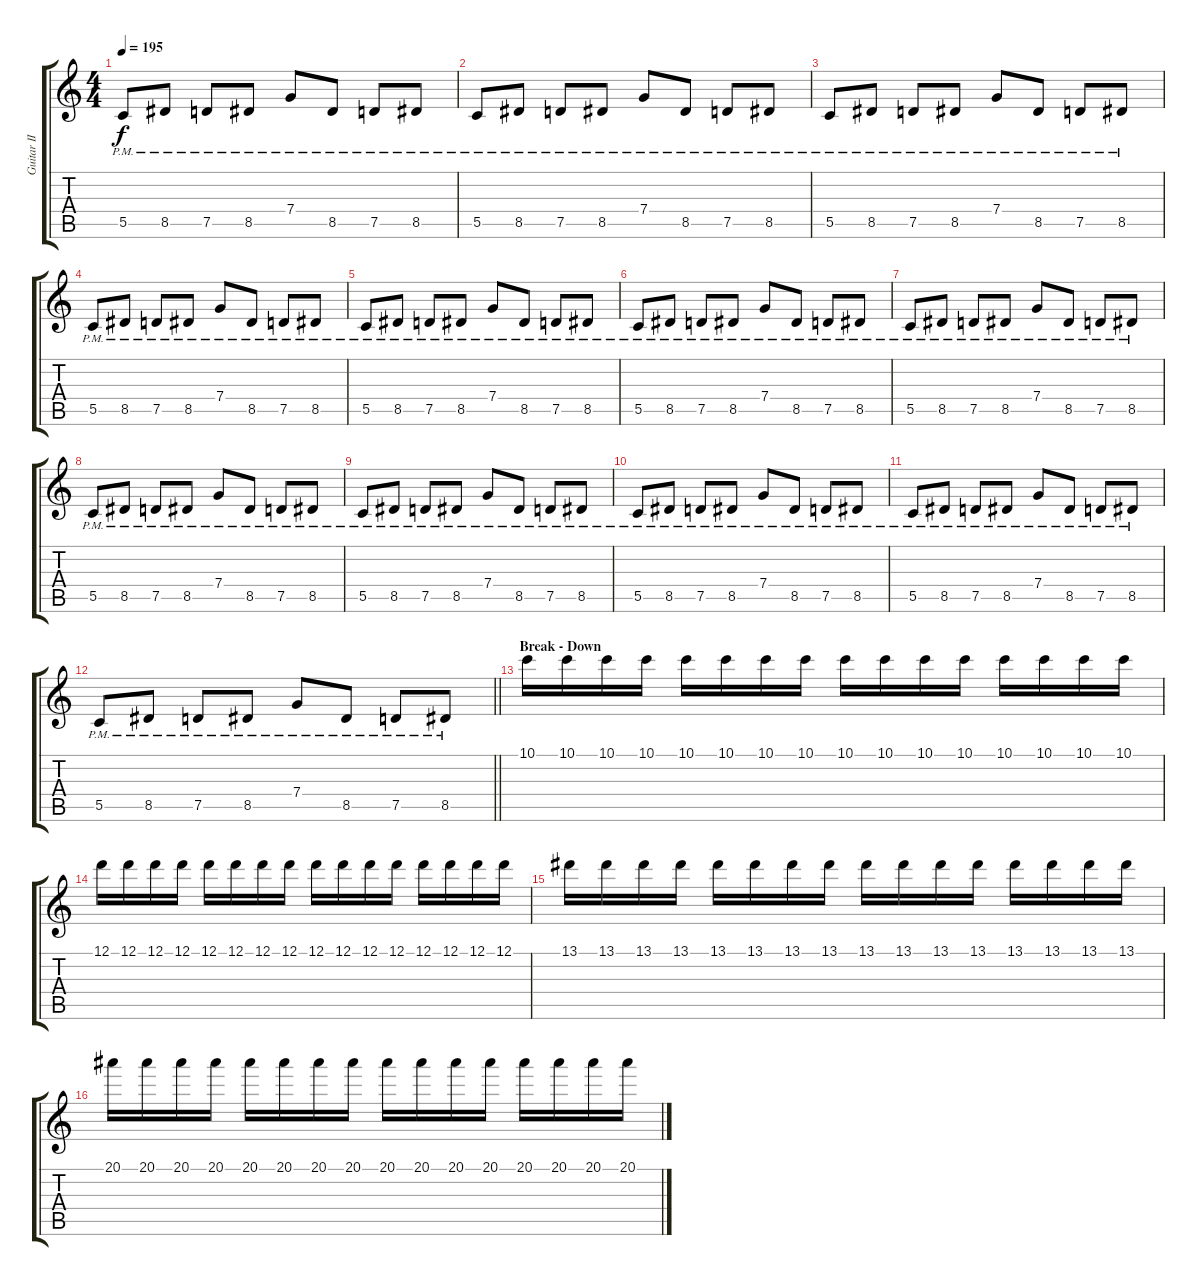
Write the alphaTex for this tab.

\track ("Guitar II" "Guitar II") {instrument distortionguitar}
\staff {score tabs}
\tuning (D4 A3 F3 C3 G2 C2) {hide}
\ts (4 4)
\tempo 195
\clef g2
\ks c
5.5{pm}.8{dy f} 8.5{pm}.8 7.5{pm}.8 8.5{pm}.8 7.4{pm}.8 8.5{pm}.8 7.5{pm}.8 8.5{pm}.8 |
5.5{pm}.8 8.5{pm}.8 7.5{pm}.8 8.5{pm}.8 7.4{pm}.8 8.5{pm}.8 7.5{pm}.8 8.5{pm}.8 |
5.5{pm}.8 8.5{pm}.8 7.5{pm}.8 8.5{pm}.8 7.4{pm}.8 8.5{pm}.8 7.5{pm}.8 8.5{pm}.8 |
5.5{pm}.8 8.5{pm}.8 7.5{pm}.8 8.5{pm}.8 7.4{pm}.8 8.5{pm}.8 7.5{pm}.8 8.5{pm}.8 |
5.5{pm}.8 8.5{pm}.8 7.5{pm}.8 8.5{pm}.8 7.4{pm}.8 8.5{pm}.8 7.5{pm}.8 8.5{pm}.8 |
5.5{pm}.8 8.5{pm}.8 7.5{pm}.8 8.5{pm}.8 7.4{pm}.8 8.5{pm}.8 7.5{pm}.8 8.5{pm}.8 |
5.5{pm}.8 8.5{pm}.8 7.5{pm}.8 8.5{pm}.8 7.4{pm}.8 8.5{pm}.8 7.5{pm}.8 8.5{pm}.8 |
5.5{pm}.8 8.5{pm}.8 7.5{pm}.8 8.5{pm}.8 7.4{pm}.8 8.5{pm}.8 7.5{pm}.8 8.5{pm}.8 |
5.5{pm}.8 8.5{pm}.8 7.5{pm}.8 8.5{pm}.8 7.4{pm}.8 8.5{pm}.8 7.5{pm}.8 8.5{pm}.8 |
5.5{pm}.8 8.5{pm}.8 7.5{pm}.8 8.5{pm}.8 7.4{pm}.8 8.5{pm}.8 7.5{pm}.8 8.5{pm}.8 |
5.5{pm}.8 8.5{pm}.8 7.5{pm}.8 8.5{pm}.8 7.4{pm}.8 8.5{pm}.8 7.5{pm}.8 8.5{pm}.8 |
\barLineRight lightlight
5.5{pm}.8 8.5{pm}.8 7.5{pm}.8 8.5{pm}.8 7.4{pm}.8 8.5{pm}.8 7.5{pm}.8 8.5{pm}.8 |
\section ("" "Break - Down")
10.1.16 10.1.16 10.1.16 10.1.16 10.1.16 10.1.16 10.1.16 10.1.16 10.1.16 10.1.16 10.1.16 10.1.16 10.1.16 10.1.16 10.1.16 10.1.16 |
12.1.16 12.1.16 12.1.16 12.1.16 12.1.16 12.1.16 12.1.16 12.1.16 12.1.16 12.1.16 12.1.16 12.1.16 12.1.16 12.1.16 12.1.16 12.1.16 |
13.1.16 13.1.16 13.1.16 13.1.16 13.1.16 13.1.16 13.1.16 13.1.16 13.1.16 13.1.16 13.1.16 13.1.16 13.1.16 13.1.16 13.1.16 13.1.16 |
20.1.16 20.1.16 20.1.16 20.1.16 20.1.16 20.1.16 20.1.16 20.1.16 20.1.16 20.1.16 20.1.16 20.1.16 20.1.16 20.1.16 20.1.16 20.1.16
